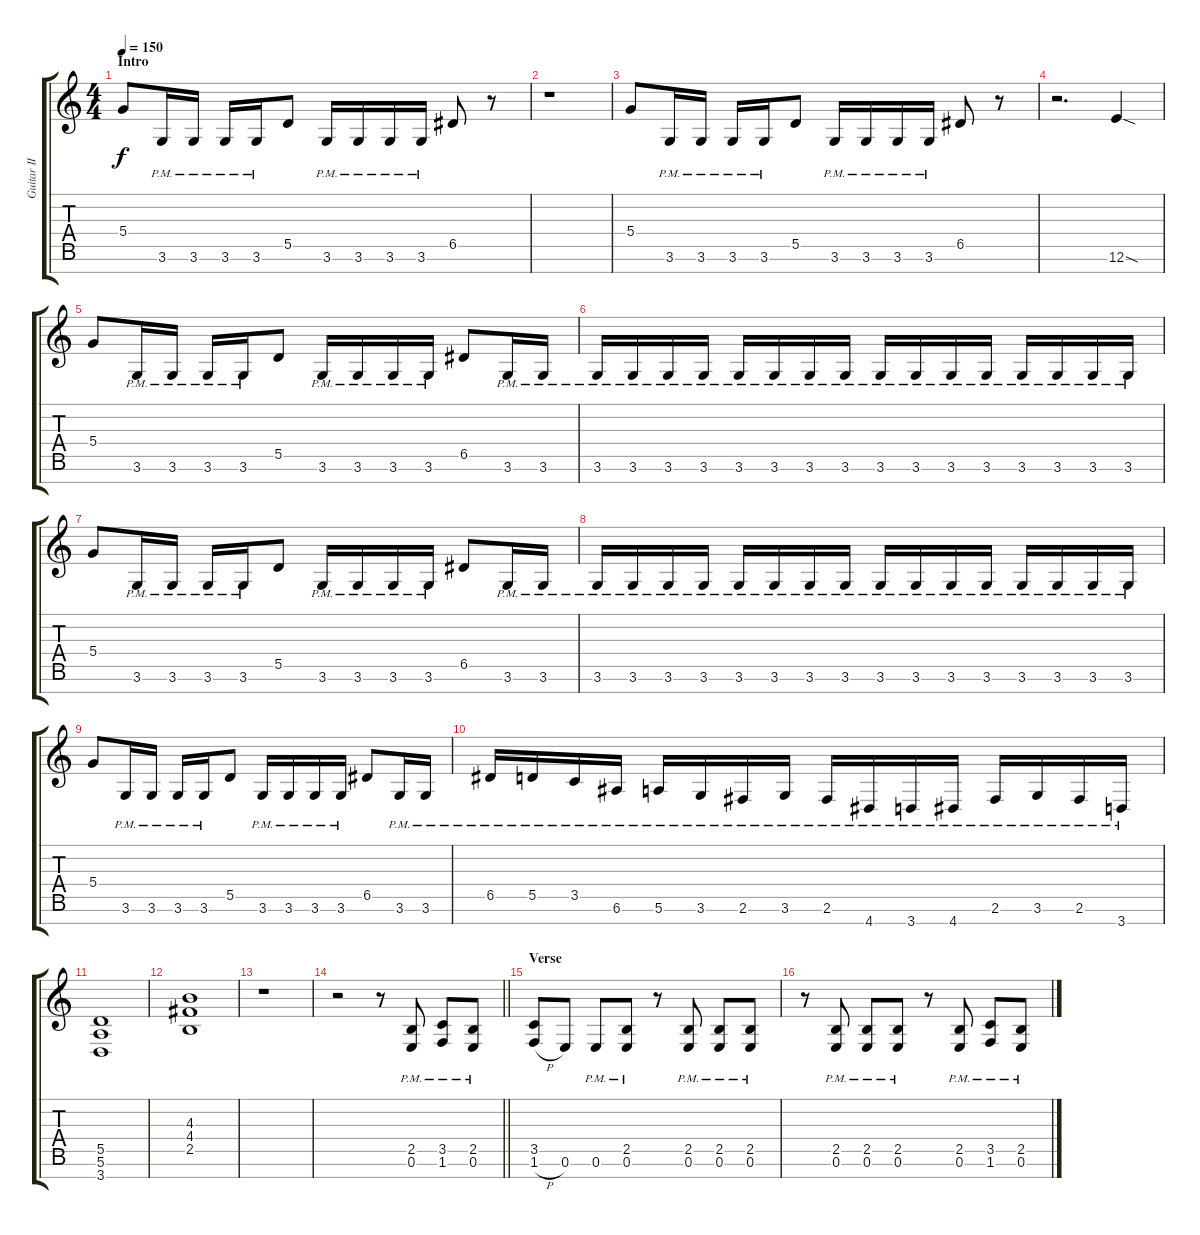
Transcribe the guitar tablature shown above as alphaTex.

\track ("Guitar II" "Guitar II") {instrument distortionguitar}
\staff {score tabs}
\tuning (E4 B3 G3 D3 A2 E2 B1) {hide}
\ts (4 4)
\section ("" "Intro")
\tempo 150
\clef g2
\ks c
5.4.8{dy f instrument distortionguitar} 3.6{pm}.16 3.6{pm}.16 3.6{pm}.16 3.6{pm}.16 5.5.8 3.6{pm}.16 3.6{pm}.16 3.6{pm}.16 3.6{pm}.16 6.5.8 r.8 |
r.1 |
5.4.8 3.6{pm}.16 3.6{pm}.16 3.6{pm}.16 3.6{pm}.16 5.5.8 3.6{pm}.16 3.6{pm}.16 3.6{pm}.16 3.6{pm}.16 6.5.8 r.8 |
r.2{d} 12.6{sod}.4 |
5.4.8 3.6{pm}.16 3.6{pm}.16 3.6{pm}.16 3.6{pm}.16 5.5.8 3.6{pm}.16 3.6{pm}.16 3.6{pm}.16 3.6{pm}.16 6.5.8 3.6{pm}.16 3.6{pm}.16 |
3.6{pm}.16 3.6{pm}.16 3.6{pm}.16 3.6{pm}.16 3.6{pm}.16 3.6{pm}.16 3.6{pm}.16 3.6{pm}.16 3.6{pm}.16 3.6{pm}.16 3.6{pm}.16 3.6{pm}.16 3.6{pm}.16 3.6{pm}.16 3.6{pm}.16 3.6{pm}.16 |
5.4.8 3.6{pm}.16 3.6{pm}.16 3.6{pm}.16 3.6{pm}.16 5.5.8 3.6{pm}.16 3.6{pm}.16 3.6{pm}.16 3.6{pm}.16 6.5.8 3.6{pm}.16 3.6{pm}.16 |
3.6{pm}.16 3.6{pm}.16 3.6{pm}.16 3.6{pm}.16 3.6{pm}.16 3.6{pm}.16 3.6{pm}.16 3.6{pm}.16 3.6{pm}.16 3.6{pm}.16 3.6{pm}.16 3.6{pm}.16 3.6{pm}.16 3.6{pm}.16 3.6{pm}.16 3.6{pm}.16 |
5.4.8 3.6{pm}.16 3.6{pm}.16 3.6{pm}.16 3.6{pm}.16 5.5.8 3.6{pm}.16 3.6{pm}.16 3.6{pm}.16 3.6{pm}.16 6.5.8 3.6{pm}.16 3.6{pm}.16 |
6.5{pm}.16 5.5{pm}.16 3.5{pm}.16 6.6{pm}.16 5.6{pm}.16 3.6{pm}.16 2.6{pm}.16 3.6{pm}.16 2.6{pm}.16 4.7{pm}.16 3.7{pm}.16 4.7{pm}.16 2.6{pm}.16 3.6{pm}.16 2.6{pm}.16 3.7{pm}.16 |
(5.5 5.6 3.7).1 |
(4.3 4.4 2.5).1 |
r.1 |
\barLineRight lightlight
r.2 r.8 (2.5{pm} 0.6{pm}).8 (3.5{pm} 1.6{pm}).8 (2.5{pm} 0.6{pm}).8 |
\section ("" "Verse")
(3.5 1.6{h}).8 0.6.8 0.6{pm}.8 (2.5{pm} 0.6{pm}).8 r.8 (2.5{pm} 0.6{pm}).8 (2.5{pm} 0.6{pm}).8 (2.5{pm} 0.6{pm}).8 |
r.8 (2.5{pm} 0.6{pm}).8 (2.5{pm} 0.6{pm}).8 (2.5{pm} 0.6{pm}).8 r.8 (2.5{pm} 0.6{pm}).8 (3.5{pm} 1.6{pm}).8 (2.5{pm} 0.6{pm}).8
